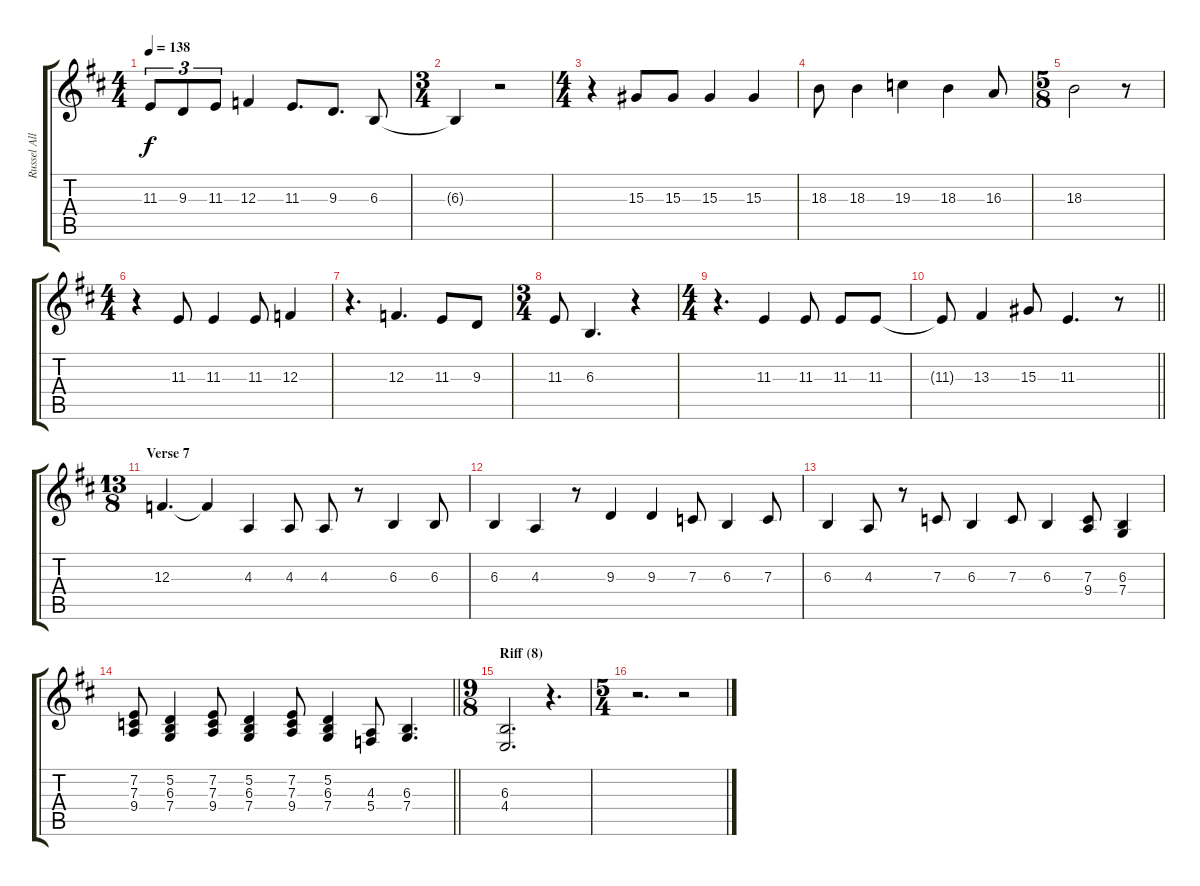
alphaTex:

\track ("Russel Allen (vocal)" "Russel All") {instrument tenorsax}
\staff {score tabs}
\tuning (D4 A3 F3 C3 G2 D2) {hide}
\ts (4 4)
\tempo 138
\clef g2
\ks bminor
11.3.8{tu (3 2) dy f} 9.3.8{tu (3 2)} 11.3.8{tu (3 2)} 12.3.4 11.3.8{d} 9.3.8{d} 6.3.8 |
\ts (3 4)
6.3{t}.4 r.2 |
\ts (4 4)
r.4 15.3.8 15.3.8 15.3.4 15.3.4 |
18.3.8 18.3.4 19.3.4 18.3.4 16.3.8 |
\ts (5 8)
18.3.2 r.8 |
\ts (4 4)
r.4 11.3.8 11.3.4 11.3.8 12.3.4 |
r.4{d} 12.3.4{d} 11.3.8 9.3.8 |
\ts (3 4)
11.3.8 6.3.4{d} r.4 |
\ts (4 4)
r.4{d} 11.3.4 11.3.8 11.3.8 11.3.8 |
\barLineRight lightlight
11.3{t}.8 13.3.4 15.3.8 11.3.4{d} r.8 |
\ts (13 8)
\section ("" "Verse 7")
12.3.4{d} 12.3{t}.4 4.3.4 4.3.8 4.3.8 r.8 6.3.4 6.3.8 |
6.3.4 4.3.4 r.8 9.3.4 9.3.4 7.3.8 6.3.4 7.3.8 |
6.3.4 4.3.8 r.8 7.3.8 6.3.4 7.3.8 6.3.4 (7.3 9.4).8 (6.3 7.4).4 |
\barLineRight lightlight
(7.2 7.3 9.4).8 (5.2 6.3 7.4).4 (7.2 7.3 9.4).8 (5.2 6.3 7.4).4 (7.2 7.3 9.4).8 (5.2 6.3 7.4).4 (4.3 5.4).8 (6.3 7.4).4{d} |
\ts (9 8)
\section ("" "Riff (8)")
(6.3 4.4).2{d} r.4{d} |
\ts (5 4)
r.2{d} r.2
